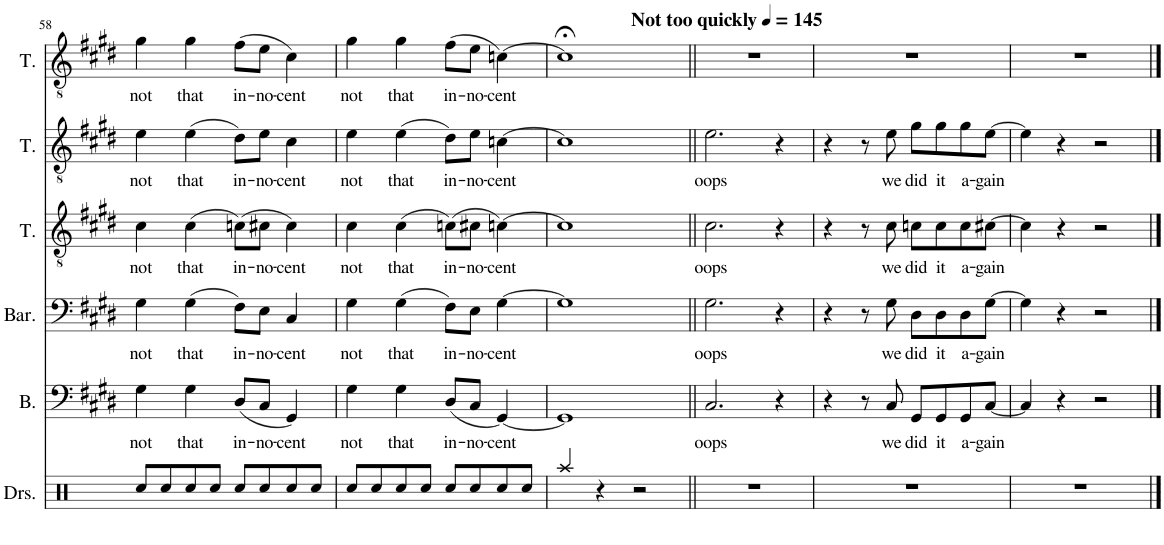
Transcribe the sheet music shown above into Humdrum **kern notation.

**kern	**kern	**text	**kern	**text	**kern	**text	**kern	**text	**kern	**text
*part6	*part5	*part5	*part4	*part4	*part3	*part3	*part2	*part2	*part1	*part1
*staff6	*staff5	*staff5	*staff4	*staff4	*staff3	*staff3	*staff2	*staff2	*staff1	*staff1
*I"Drumset	*I"Bass	*	*I"Baritone	*	*I"Tenor	*	*I"Tenor	*	*I"Tenor	*
*I'Drs.	*I'B.	*	*I'Bar.	*	*I'T.	*	*I'T.	*	*I'T.	*
!!LO:PB:g=z
*clefX	*clefF4	*	*clefF4	*	*clefGv2	*	*clefGv2	*	*clefGv2	*
*k[]	*k[f#c#g#d#]	*	*k[f#c#g#d#]	*	*k[f#c#g#d#]	*	*k[f#c#g#d#]	*	*k[f#c#g#d#]	*
*M4/4	*M4/4	*	*M4/4	*	*M4/4	*	*M4/4	*	*M4/4	*
=58	=58	=58	=58	=58	=58	=58	=58	=58	=58	=58
!	!	!LO:LY:b	!	!LO:LY:b	!	!LO:LY:b	!	!LO:LY:b	!	!LO:LY:b
8Rcc/L	4G#\	not	4G#\	not	4c#\	not	4e\	not	4g#\	not
8Rcc/	.	.	.	.	.	.	.	.	.	.
!	!	!LO:LY:b	!	!LO:LY:b	!	!LO:LY:b	!	!LO:LY:b	!	!LO:LY:b
8Rcc/	4G#\	that	(4G#\	that	(4c#\	that	(4e\	that	4g#\	that
8Rcc/J	.	.	.	.	.	.	.	.	.	.
!	!	!LO:LY:b	!	!LO:LY:b	!	!LO:LY:b	!	!LO:LY:b	!	!LO:LY:b
8Rcc/L	(8D#/L	in-	8F#\L)	in-	(8cn\L)	in-	8d#\L)	in-	(8f#\L	in-
!	!	!LO:LY:b	!	!LO:LY:b	!	!LO:LY:b	!	!LO:LY:b	!	!LO:LY:b
8Rcc/	8C#/J	-no-	8E\J	-no-	8c#X\J	-no-	8e\J	-no-	8e\J	-no-
!	!	!LO:LY:b	!	!LO:LY:b	!	!LO:LY:b	!	!LO:LY:b	!	!LO:LY:b
8Rcc/	4GG#/)	-cent	4C#/	-cent	4c#\)	-cent	4c#\	-cent	4c#\)	-cent
8Rcc/J	.	.	.	.	.	.	.	.	.	.
=59	=59	=59	=59	=59	=59	=59	=59	=59	=59	=59
!	!	!LO:LY:b	!	!LO:LY:b	!	!LO:LY:b	!	!LO:LY:b	!	!LO:LY:b
8Rcc/L	4G#\	not	4G#\	not	4c#\	not	4e\	not	4g#\	not
8Rcc/	.	.	.	.	.	.	.	.	.	.
!	!	!LO:LY:b	!	!LO:LY:b	!	!LO:LY:b	!	!LO:LY:b	!	!LO:LY:b
8Rcc/	4G#\	that	(4G#\	that	(4c#\	that	(4e\	that	4g#\	that
8Rcc/J	.	.	.	.	.	.	.	.	.	.
!	!	!LO:LY:b	!	!LO:LY:b	!	!LO:LY:b	!	!LO:LY:b	!	!LO:LY:b
8Rcc/L	(8D#/L	in-	8F#\L)	in-	(8cn\L)	in-	8d#\L)	in-	(8f#\L	in-
!	!	!LO:LY:b	!	!LO:LY:b	!	!LO:LY:b	!	!LO:LY:b	!	!LO:LY:b
8Rcc/	8C#/J	-no-	8E\J	-no-	8c#X\J	-no-	8e\J	-no-	8e\J	-no-
!	!	!LO:LY:b	!	!LO:LY:b	!	!LO:LY:b	!	!LO:LY:b	!	!LO:LY:b
8Rcc/	[4GG#/)	-cent	[4G#\	-cent	[4cn\)	-cent	[4cn\	-cent	[4cn\)	-cent
8Rcc/J	.	.	.	.	.	.	.	.	.	.
=60	=60	=60	=60	=60	=60	=60	=60	=60	=60	=60
4Raa/	1GG#]	.	1G#]	.	1c]	.	1c]	.	1c;<]	.
4r	.	.	.	.	.	.	.	.	.	.
2r	.	.	.	.	.	.	.	.	.	.
=61||	=61||	=61||	=61||	=61||	=61||	=61||	=61||	=61||	=61||	=61||
*	*	*	*	*	*	*	*	*	*MM145	*
!	!	!	!	!	!	!	!	!	!LO:TX:a:B:t=Not too quickly	!
!	!	!LO:LY:b	!	!LO:LY:b	!	!LO:LY:b	!	!LO:LY:b	!	!
1r	2.C#/	oops	2.G#\	oops	2.c#\	oops	2.e\	oops	1r	.
.	4r	.	4r	.	4r	.	4r	.	.	.
=62	=62	=62	=62	=62	=62	=62	=62	=62	=62	=62
1r	4r	.	4r	.	4r	.	4r	.	1r	.
.	8r	.	8r	.	8r	.	8r	.	.	.
!	!	!LO:LY:b	!	!LO:LY:b	!	!LO:LY:b	!	!LO:LY:b	!	!
.	8C#/	we	8G#\	we	8c#\	we	8e\	we	.	.
!	!	!LO:LY:b	!	!LO:LY:b	!	!LO:LY:b	!	!LO:LY:b	!	!
.	8GG#/L	did	8D#\L	did	8cn\L	did	8g#\L	did	.	.
!	!	!LO:LY:b	!	!LO:LY:b	!	!LO:LY:b	!	!LO:LY:b	!	!
.	8GG#/	it	8D#\	it	8c\	it	8g#\	it	.	.
!	!	!LO:LY:b	!	!LO:LY:b	!	!LO:LY:b	!	!LO:LY:b	!	!
.	8GG#/	a-	8D#\	a-	8c\	a-	8g#\	a-	.	.
!	!	!LO:LY:b	!	!LO:LY:b	!	!LO:LY:b	!	!LO:LY:b	!	!
.	[8C#/J	-gain	[8G#\J	-gain	[8c#X\J	-gain	[8e\J	-gain	.	.
=63	=63	=63	=63	=63	=63	=63	=63	=63	=63	=63
1r	4C#/]	.	4G#\]	.	4c#\]	.	4e\]	.	1r	.
.	4r	.	4r	.	4r	.	4r	.	.	.
.	2r	.	2r	.	2r	.	2r	.	.	.
==	==	==	==	==	==	==	==	==	==	==
*-	*-	*-	*-	*-	*-	*-	*-	*-	*-	*-
